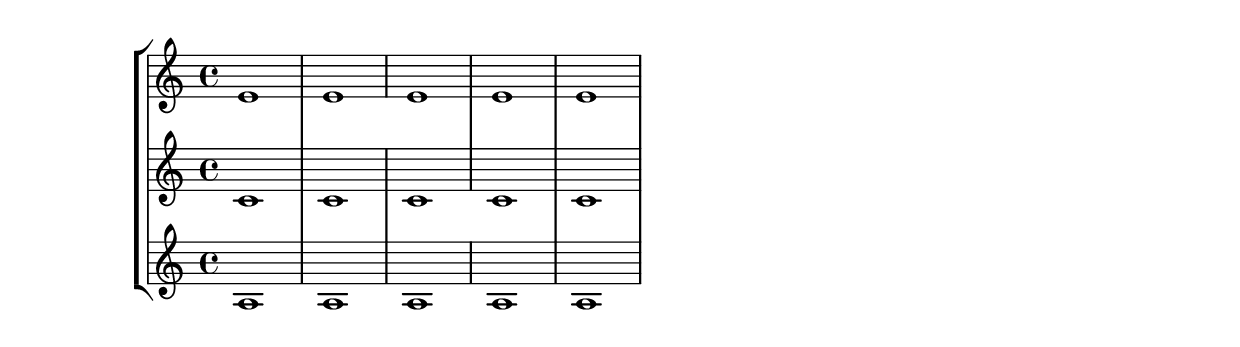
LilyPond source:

%% DO NOT EDIT this file manually; it is automatically
%% generated from LSR http://lsr.dsi.unimi.it
%% Make any changes in LSR itself, or in Documentation/snippets/new/ ,
%% and then run scripts/auxiliar/makelsr.py
%%
%% This file is in the public domain.
\version "2.14.0"

\header {
  lsrtags = "rhythms, tweaks-and-overrides"

%% Translation of GIT committish: 615cbf212fdaf0b220b3330da417d0c3602494f2
  texidoces = "
De forma predeterminada, las líneas divisorias en los grupos
StaffGroup, PianoStaff o GrandStaff se conectan entre los pentagramas.
Se puede alterar este comportamiento pentagrama a pentagrama.

"
  doctitlees = "Quitar las barras de compás entre los pentagramas de un StaffGroup PianoStaff o GrandStaff"



  texidoc = "
By default, bar lines in StaffGroup, PianoStaff, or GrandStaff groups
are connected between the staves.  This behaviour can be overridden on
a staff-by-staff basis.

"
  doctitle = "Removing connecting bar lines on StaffGroup PianoStaff or GrandStaff"
} % begin verbatim

\relative c' {
  \new StaffGroup <<
    \new Staff {
      e1 | e
      \once \override Staff.BarLine #'allow-span-bar = ##f
      e1 | e | e
    }
    \new Staff {
      c1 | c | c
      \once \override Staff.BarLine #'allow-span-bar = ##f
      c1 | c
    }
    \new Staff {
      a1 | a | a | a | a
    }
  >>
}

